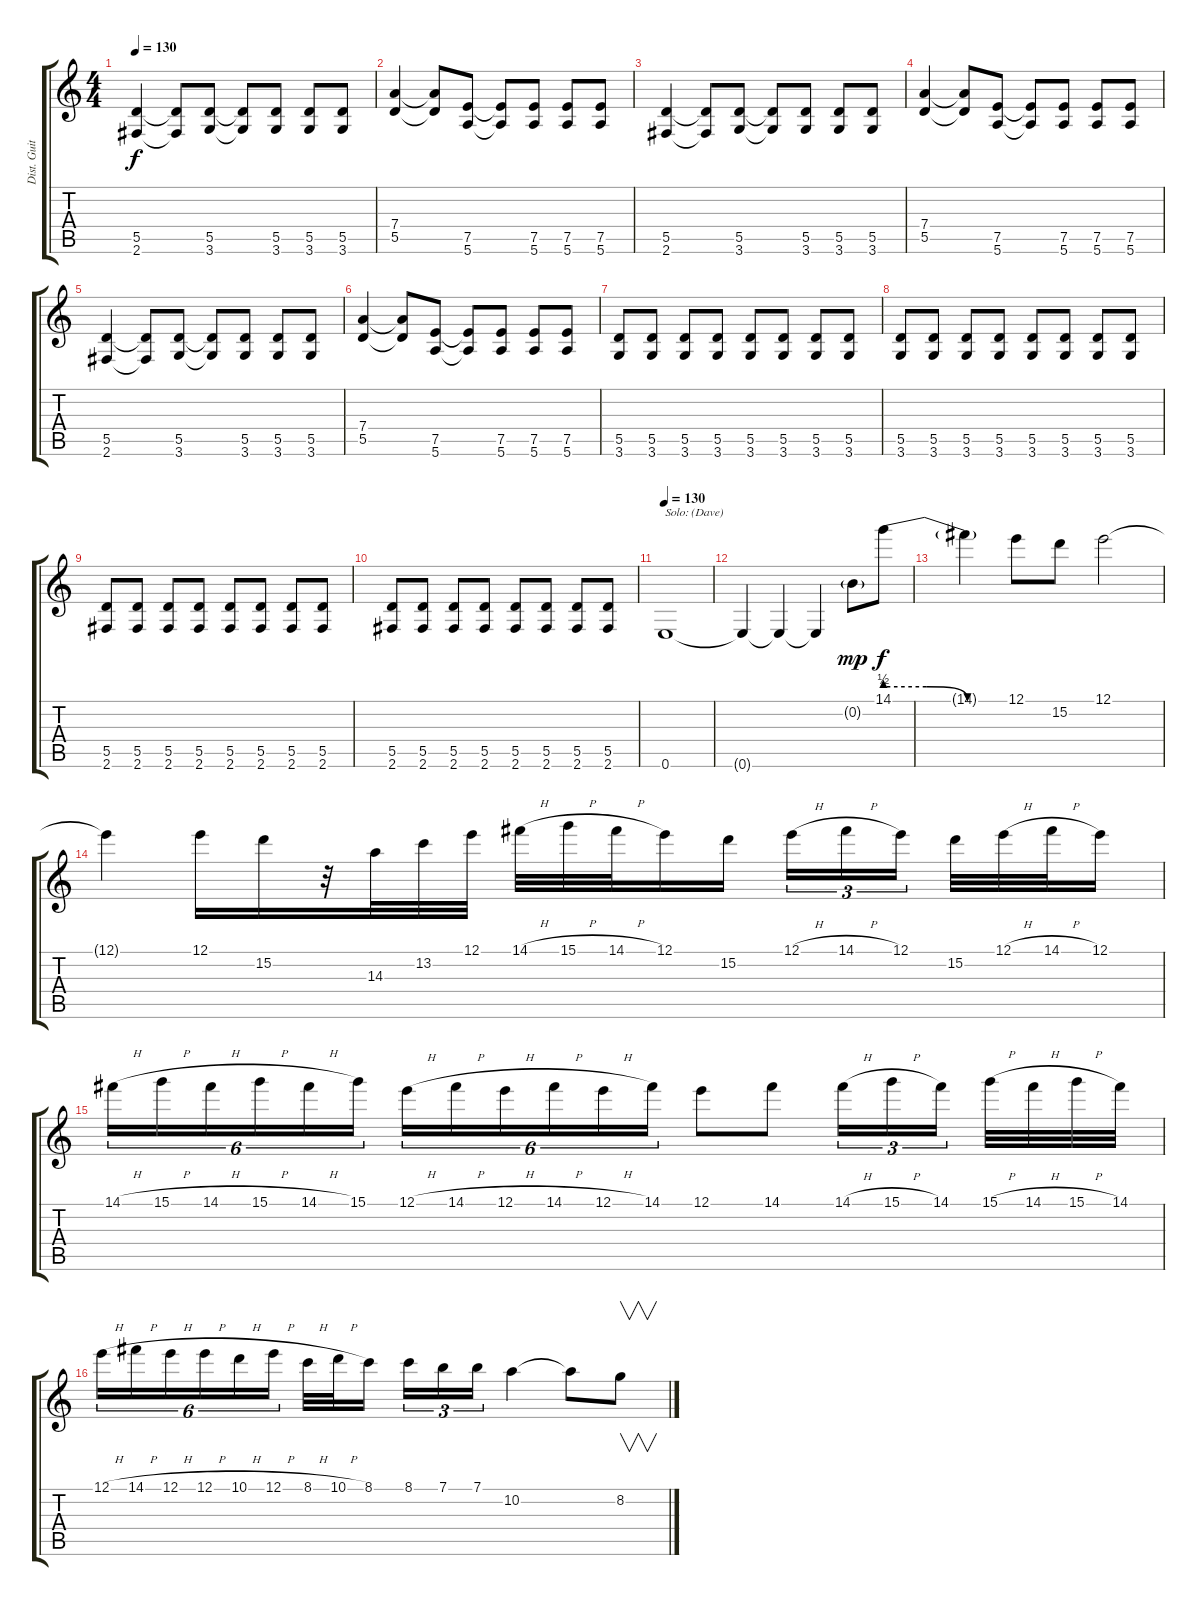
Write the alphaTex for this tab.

\track ("Dist. Guitar 1" "Dist. Guit") {instrument distortionguitar}
\staff {score tabs}
\tuning (E4 B3 G3 D3 A2 E2) {hide}
\ts (4 4)
\tempo 130
\clef g2
\ks c
(5.5 2.6).4{dy f} (5.5{t} 2.6{t}).8 (5.5 3.6).8 (5.5{t} 3.6{t}).8 (5.5 3.6).8 (5.5 3.6).8 (5.5 3.6).8 |
(7.4 5.5).4 (7.4{t} 5.5{t}).8 (7.5 5.6).8 (7.5{t} 5.6{t}).8 (7.5 5.6).8 (7.5 5.6).8 (7.5 5.6).8 |
(5.5 2.6).4 (5.5{t} 2.6{t}).8 (5.5 3.6).8 (5.5{t} 3.6{t}).8 (5.5 3.6).8 (5.5 3.6).8 (5.5 3.6).8 |
(7.4 5.5).4 (7.4{t} 5.5{t}).8 (7.5 5.6).8 (7.5{t} 5.6{t}).8 (7.5 5.6).8 (7.5 5.6).8 (7.5 5.6).8 |
(5.5 2.6).4 (5.5{t} 2.6{t}).8 (5.5 3.6).8 (5.5{t} 3.6{t}).8 (5.5 3.6).8 (5.5 3.6).8 (5.5 3.6).8 |
(7.4 5.5).4 (7.4{t} 5.5{t}).8 (7.5 5.6).8 (7.5{t} 5.6{t}).8 (7.5 5.6).8 (7.5 5.6).8 (7.5 5.6).8 |
(5.5 3.6).8 (5.5 3.6).8 (5.5 3.6).8 (5.5 3.6).8 (5.5 3.6).8 (5.5 3.6).8 (5.5 3.6).8 (5.5 3.6).8 |
(5.5 3.6).8 (5.5 3.6).8 (5.5 3.6).8 (5.5 3.6).8 (5.5 3.6).8 (5.5 3.6).8 (5.5 3.6).8 (5.5 3.6).8 |
(5.5 2.6).8 (5.5 2.6).8 (5.5 2.6).8 (5.5 2.6).8 (5.5 2.6).8 (5.5 2.6).8 (5.5 2.6).8 (5.5 2.6).8 |
(5.5 2.6).8 (5.5 2.6).8 (5.5 2.6).8 (5.5 2.6).8 (5.5 2.6).8 (5.5 2.6).8 (5.5 2.6).8 (5.5 2.6).8 |
\tempo 130
0.6.1{txt "Solo: (Dave)" volume 16 instrument distortionguitar} |
0.6{t}.4 0.6{t}.4 0.6{t}.4 0.2{g}.8{dy mp} 14.1{be (custom 0 2 20 2 40 0 60 0)}.8{dy f} |
14.1{t}.4 12.1.8 15.2.8 12.1.2 |
12.1{t}.4 12.1.16 15.2.16 r.32 14.3.32 13.2.32 12.1.32 14.1{h}.32 15.1{h}.32 14.1{h}.32 12.1.16 15.2.16 12.1{h}.16{tu (3 2)} 14.1{h}.16{tu (3 2)} 12.1.16{tu (3 2)} 15.2.32 12.1{h}.32 14.1{h}.32 12.1.16 |
14.1{h}.16{tu (6 4)} 15.1{h}.16{tu (6 4)} 14.1{h}.16{tu (6 4)} 15.1{h}.16{tu (6 4)} 14.1{h}.16{tu (6 4)} 15.1.16{tu (6 4)} 12.1{h}.16{tu (6 4)} 14.1{h}.16{tu (6 4)} 12.1{h}.16{tu (6 4)} 14.1{h}.16{tu (6 4)} 12.1{h}.16{tu (6 4)} 14.1.16{tu (6 4)} 12.1.8 14.1.8 14.1{h}.16{tu (3 2)} 15.1{h}.16{tu (3 2)} 14.1.16{tu (3 2)} 15.1{h}.32 14.1{h}.32 15.1{h}.32 14.1.32 |
12.1{h}.16{tu (6 4)} 14.1{h}.16{tu (6 4)} 12.1{h}.16{tu (6 4)} 12.1{h}.16{tu (6 4)} 10.1{h}.16{tu (6 4)} 12.1{h}.16{tu (6 4)} 8.1{h}.32 10.1{h}.32 8.1.16 8.1.16{tu (3 2)} 7.1.16{tu (3 2)} 7.1.16{tu (3 2)} 10.2.4 10.2{t}.8 8.2.8{v}
